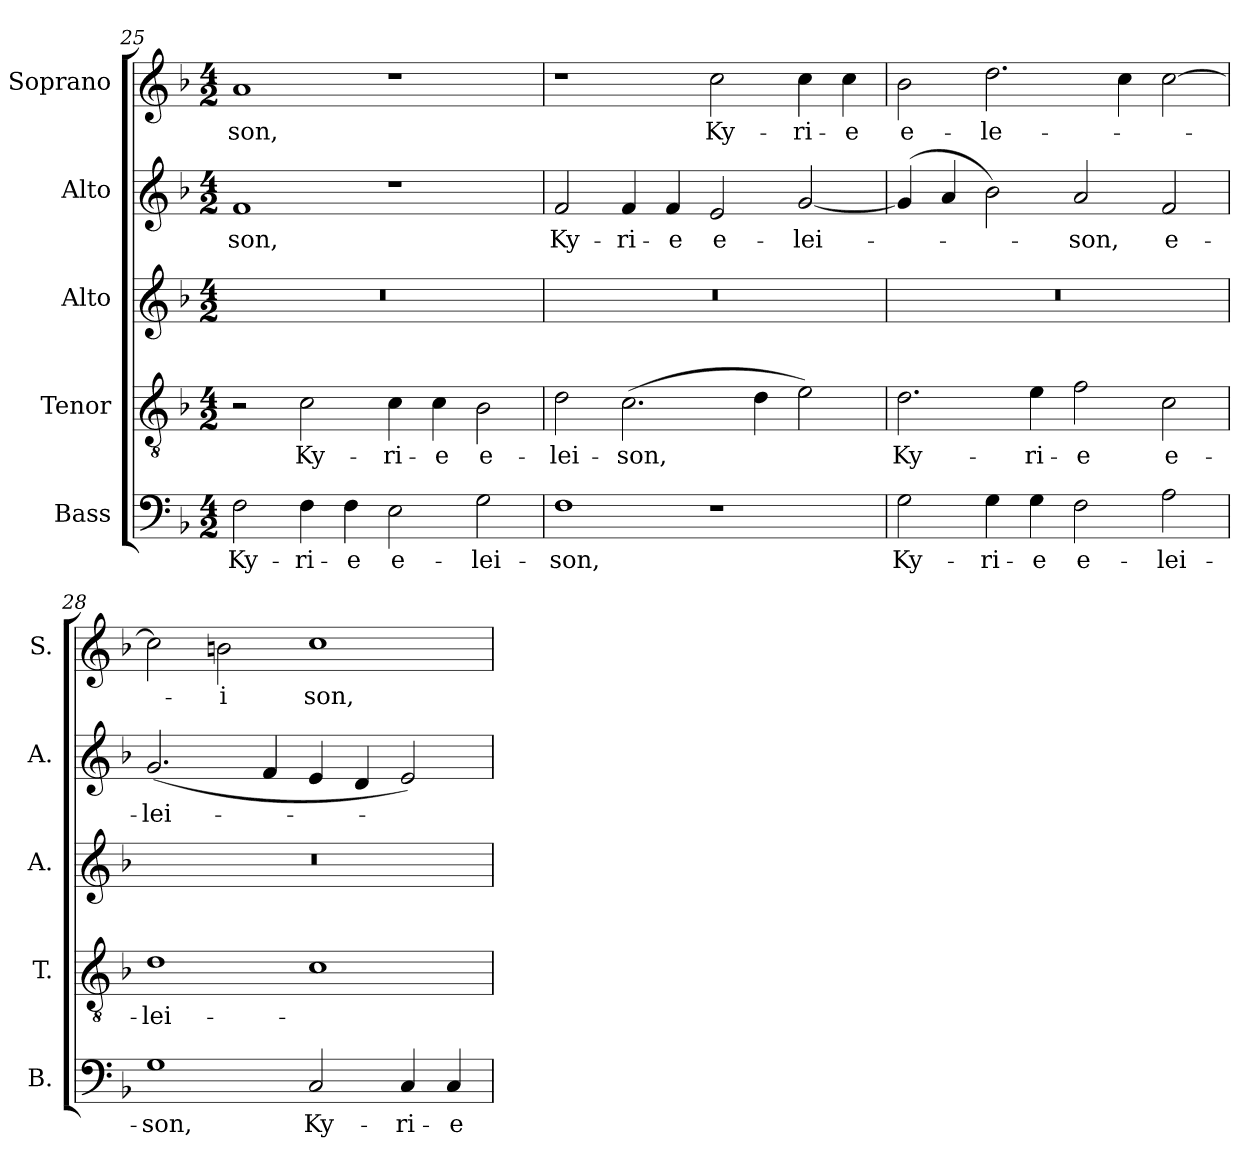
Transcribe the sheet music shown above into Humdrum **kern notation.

**kern	**text	**kern	**text	**kern	**kern	**text	**kern	**text
*part5	*part5	*part4	*part4	*part3	*part2	*part2	*part1	*part1
*staff5	*staff5	*staff4	*staff4	*staff3	*staff2	*staff2	*staff1	*staff1
*I"Bass	*	*I"Tenor	*	*I"Alto	*I"Alto	*	*I"Soprano	*
*I'B.	*	*I'T.	*	*I'A.	*I'A.	*	*I'S.	*
*clefF4	*	*clefGv2	*	*clefG2	*clefG2	*	*clefG2	*
*	*	*ITrd7c12	*	*	*	*	*	*
*k[b-]	*	*k[b-]	*	*k[b-]	*k[b-]	*	*k[b-]	*
*F:	*	*F:	*	*F:	*F:	*	*F:	*
*M4/2	*	*M4/2	*	*M4/2	*M4/2	*	*M4/2	*
=25	=25	=25	=25	=25	=25	=25	=25	=25
!	!LO:LY:b:color=#000000	!	!	!LO:N:vis=1	!	!	!	!
!	!	!	!	!	!	!LO:LY:b:color=#000000	!	!
!	!	!	!	!	!	!	!	!LO:LY:b:color=#000000
2Fi\	Ky-	2r	.	0r	1fi	-son,	1ai	-son,
!	!LO:LY:b:color=#000000	!	!	!	!	!	!	!
!	!	!	!LO:LY:b:color=#000000	!	!	!	!	!
4Fi\	-ri-	2Ci\	Ky-	.	.	.	.	.
!	!LO:LY:b:color=#000000	!	!	!	!	!	!	!
4Fi\	-e	.	.	.	.	.	.	.
!	!LO:LY:b:color=#000000	!	!	!	!	!	!	!
!	!	!	!LO:LY:b:color=#000000	!	!	!	!	!
2Ei\	e-	4Ci\	-ri-	.	1r	.	1r	.
!	!	!	!LO:LY:b:color=#000000	!	!	!	!	!
.	.	4Ci\	-e	.	.	.	.	.
!	!LO:LY:b:color=#000000	!	!	!	!	!	!	!
!	!	!	!LO:LY:b:color=#000000	!	!	!	!	!
2Gi\	-lei-	2BB-i\	e-	.	.	.	.	.
=26	=26	=26	=26	=26	=26	=26	=26	=26
!	!LO:LY:b:color=#000000	!	!	!	!	!	!	!
!	!	!	!LO:LY:b:color=#000000	!LO:N:vis=1	!	!	!	!
!	!	!	!	!	!	!LO:LY:b:color=#000000	!	!
1Fi	-son,	2Di\	-lei-	0r	2fi/	Ky-	1r	.
!	!	!	!LO:LY:b:color=#000000	!	!	!	!	!
!	!	!	!	!	!	!LO:LY:b:color=#000000	!	!
.	.	(2.Ci\	-son,	.	4fi/	-ri-	.	.
!	!	!	!	!	!	!LO:LY:b:color=#000000	!	!
.	.	.	.	.	4fi/	-e	.	.
!	!	!	!	!	!	!LO:LY:b:color=#000000	!	!
!	!	!	!	!	!	!	!	!LO:LY:b:color=#000000
1r	.	.	.	.	2ei/	e-	2cci\	Ky-
.	.	4Di\	.	.	.	.	.	.
!	!	!	!	!	!	!LO:LY:b:color=#000000	!	!
!	!	!	!	!	!	!	!	!LO:LY:b:color=#000000
.	.	2Ei\)	.	.	[2gi/	-lei-	4cci\	-ri-
!	!	!	!	!	!	!	!	!LO:LY:b:color=#000000
.	.	.	.	.	.	.	4cci\	-e
=27	=27	=27	=27	=27	=27	=27	=27	=27
!	!LO:LY:b:color=#000000	!	!	!	!	!	!	!
!	!	!	!LO:LY:b:color=#000000	!LO:N:vis=1	!	!	!	!
!	!	!	!	!	!	!	!	!LO:LY:b:color=#000000
2Gi\	Ky-	2.Di\	Ky-	0r	(4gi/]	.	2b-i\	e-
.	.	.	.	.	4ai/	.	.	.
!	!LO:LY:b:color=#000000	!	!	!	!	!	!	!
!	!	!	!	!	!	!	!	!LO:LY:b:color=#000000
4Gi\	-ri-	.	.	.	2b-i\)	.	2.ddi\	-le-
!	!LO:LY:b:color=#000000	!	!	!	!	!	!	!
!	!	!	!LO:LY:b:color=#000000	!	!	!	!	!
4Gi\	-e	4Ei\	-ri-	.	.	.	.	.
!	!LO:LY:b:color=#000000	!	!	!	!	!	!	!
!	!	!	!LO:LY:b:color=#000000	!	!	!	!	!
!	!	!	!	!	!	!LO:LY:b:color=#000000	!	!
2Fi\	e-	2Fi\	-e	.	2ai/	-son,	.	.
.	.	.	.	.	.	.	4cci\	.
!	!LO:LY:b:color=#000000	!	!	!	!	!	!	!
!	!	!	!LO:LY:b:color=#000000	!	!	!	!	!
!	!	!	!	!	!	!LO:LY:b:color=#000000	!	!
2Ai\	-lei-	2Ci\	e-	.	2fi/	e-	[2cci\	.
!!LO:LB:g=z
=28	=28	=28	=28	=28	=28	=28	=28	=28
!	!LO:LY:b:color=#000000	!	!	!	!	!	!	!
!	!	!	!LO:LY:b:color=#000000	!LO:N:vis=1	!	!	!	!
!	!	!	!	!	!	!LO:LY:b:color=#000000	!	!
1Gi	-son,	1Di	-lei-	0r	(2.gi/	-lei-	2cci\]	.
!	!	!	!	!	!	!	!	!LO:LY:b:color=#000000
.	.	.	.	.	.	.	2bni\	-i
.	.	.	.	.	4fi/	.	.	.
!	!LO:LY:b:color=#000000	!	!	!	!	!	!	!
!	!	!	!	!	!	!	!	!LO:LY:b:color=#000000
2Ci/	Ky-	1Ci	.	.	4ei/	.	1cci	son,
.	.	.	.	.	4di/	.	.	.
!	!LO:LY:b:color=#000000	!	!	!	!	!	!	!
4Ci/	-ri-	.	.	.	2ei/)	.	.	.
!	!LO:LY:b:color=#000000	!	!	!	!	!	!	!
4Ci/	-e	.	.	.	.	.	.	.
=	=	=	=	=	=	=	=	=
*-	*-	*-	*-	*-	*-	*-	*-	*-
